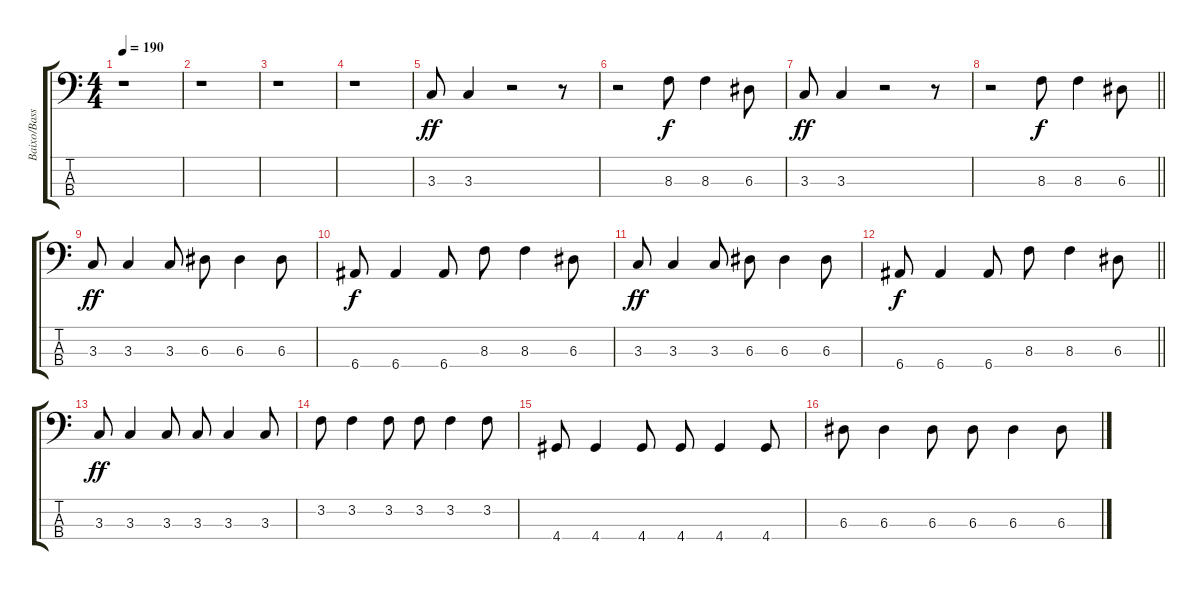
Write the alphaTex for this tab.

\track ("Baixo/Bass" "Baixo/Bass") {instrument electricbasspick}
\staff {score tabs}
\tuning (G2 D2 A1 E1) {hide}
\ts (4 4)
\section ("" "")
\tempo 190
\clef f4
\ks c
r.1{dy ff instrument electricbasspick} |
r.1 |
r.1 |
r.1 |
3.3.8 3.3.4 r.2 r.8 |
r.2 8.3.8{dy f} 8.3.4 6.3.8 |
3.3.8{dy ff} 3.3.4 r.2 r.8 |
\barLineRight lightlight
r.2 8.3.8{dy f} 8.3.4 6.3.8 |
\section ("" "")
3.3.8{dy ff} 3.3.4 3.3.8 6.3.8 6.3.4 6.3.8 |
6.4.8{dy f} 6.4.4 6.4.8 8.3.8 8.3.4 6.3.8 |
3.3.8{dy ff} 3.3.4 3.3.8 6.3.8 6.3.4 6.3.8 |
\barLineRight lightlight
6.4.8{dy f} 6.4.4 6.4.8 8.3.8 8.3.4 6.3.8 |
\section ("" "")
3.3.8{dy ff} 3.3.4 3.3.8 3.3.8 3.3.4 3.3.8 |
3.2.8 3.2.4 3.2.8 3.2.8 3.2.4 3.2.8 |
4.4.8 4.4.4 4.4.8 4.4.8 4.4.4 4.4.8 |
6.3.8 6.3.4 6.3.8 6.3.8 6.3.4 6.3.8
